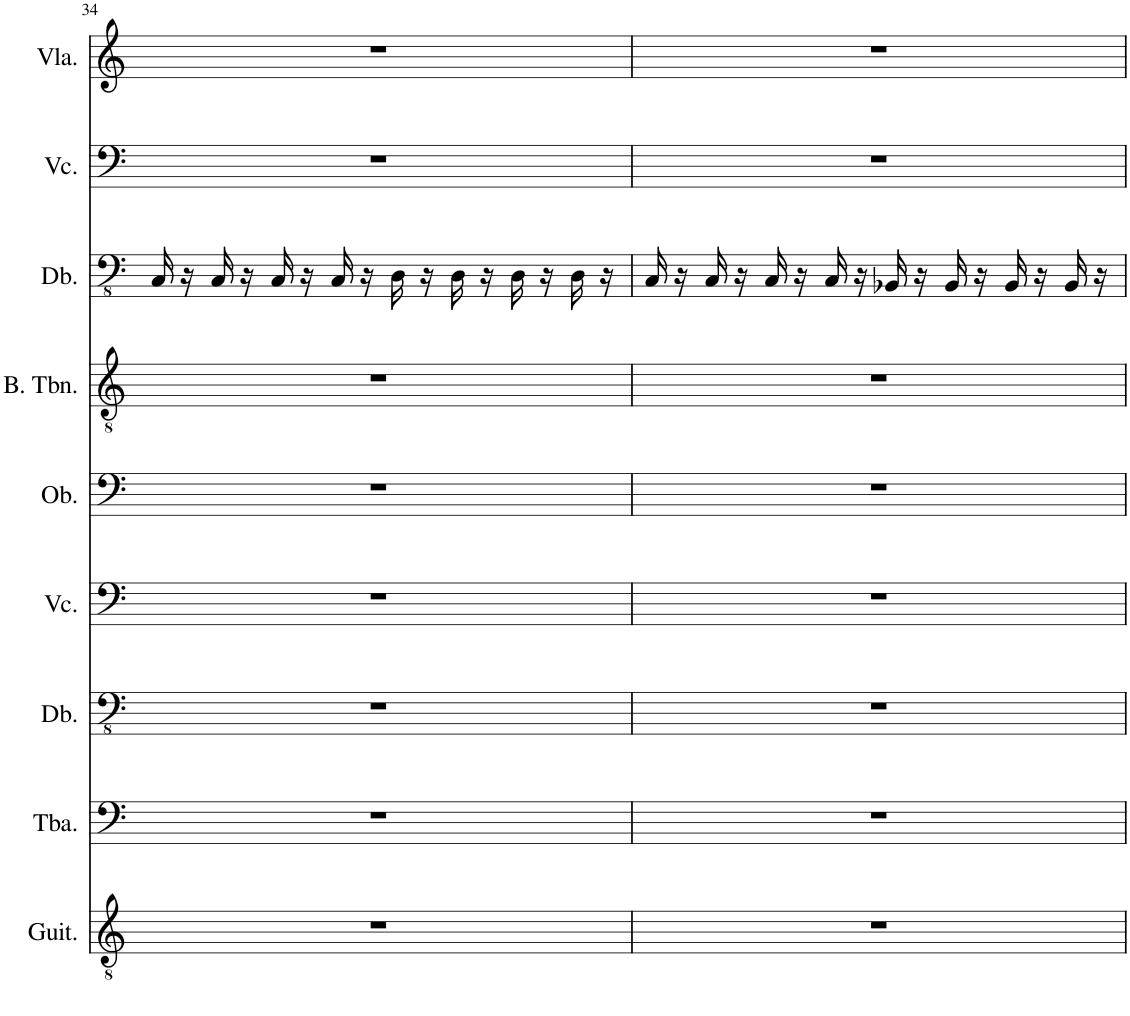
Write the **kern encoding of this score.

**kern	**kern	**kern	**kern	**kern	**kern	**kern	**kern	**kern
*part9	*part8	*part7	*part6	*part5	*part4	*part3	*part2	*part1
*staff9	*staff8	*staff7	*staff6	*staff5	*staff4	*staff3	*staff2	*staff1
*I"Classical Guitar	*I"Tuba	*I"Double Bass	*I"Violoncello	*I"Oboe	*I"Bass Trombone	*I"Double Bass	*I"Violoncello	*I"Viola
*I'Guit.	*I'Tba.	*I'Db.	*I'Vc.	*I'Ob.	*I'B. Tbn.	*I'Db.	*I'Vc.	*I'Vla.
!!LO:PB:g=z
*clefGv2	*clefF4	*clefFv4	*clefF4	*clefF4	*clefGv2	*clefFv4	*clefF4	*clefG2
*	*	*Trd7c12	*	*	*	*Trd7c12	*	*
*k[]	*k[]	*k[]	*k[]	*k[]	*k[]	*k[]	*k[]	*k[]
*M4/4	*M4/4	*M4/4	*M4/4	*M4/4	*M4/4	*M4/4	*M4/4	*M4/4
=34	=34	=34	=34	=34	=34	=34	=34	=34
1r	1r	1r	1r	1r	1r	16CC/	1r	1r
.	.	.	.	.	.	16r	.	.
.	.	.	.	.	.	16CC/	.	.
.	.	.	.	.	.	16r	.	.
.	.	.	.	.	.	16CC/	.	.
.	.	.	.	.	.	16r	.	.
.	.	.	.	.	.	16CC/	.	.
.	.	.	.	.	.	16r	.	.
.	.	.	.	.	.	16DD\	.	.
.	.	.	.	.	.	16r	.	.
.	.	.	.	.	.	16DD\	.	.
.	.	.	.	.	.	16r	.	.
.	.	.	.	.	.	16DD\	.	.
.	.	.	.	.	.	16r	.	.
.	.	.	.	.	.	16DD\	.	.
.	.	.	.	.	.	16r	.	.
=35	=35	=35	=35	=35	=35	=35	=35	=35
1r	1r	1r	1r	1r	1r	16CC/	1r	1r
.	.	.	.	.	.	16r	.	.
.	.	.	.	.	.	16CC/	.	.
.	.	.	.	.	.	16r	.	.
.	.	.	.	.	.	16CC/	.	.
.	.	.	.	.	.	16r	.	.
.	.	.	.	.	.	16CC/	.	.
.	.	.	.	.	.	16r	.	.
.	.	.	.	.	.	16BBB-X/	.	.
.	.	.	.	.	.	16r	.	.
.	.	.	.	.	.	16BBB-/	.	.
.	.	.	.	.	.	16r	.	.
.	.	.	.	.	.	16BBB-/	.	.
.	.	.	.	.	.	16r	.	.
.	.	.	.	.	.	16BBB-/	.	.
.	.	.	.	.	.	16r	.	.
=	=	=	=	=	=	=	=	=
*-	*-	*-	*-	*-	*-	*-	*-	*-
